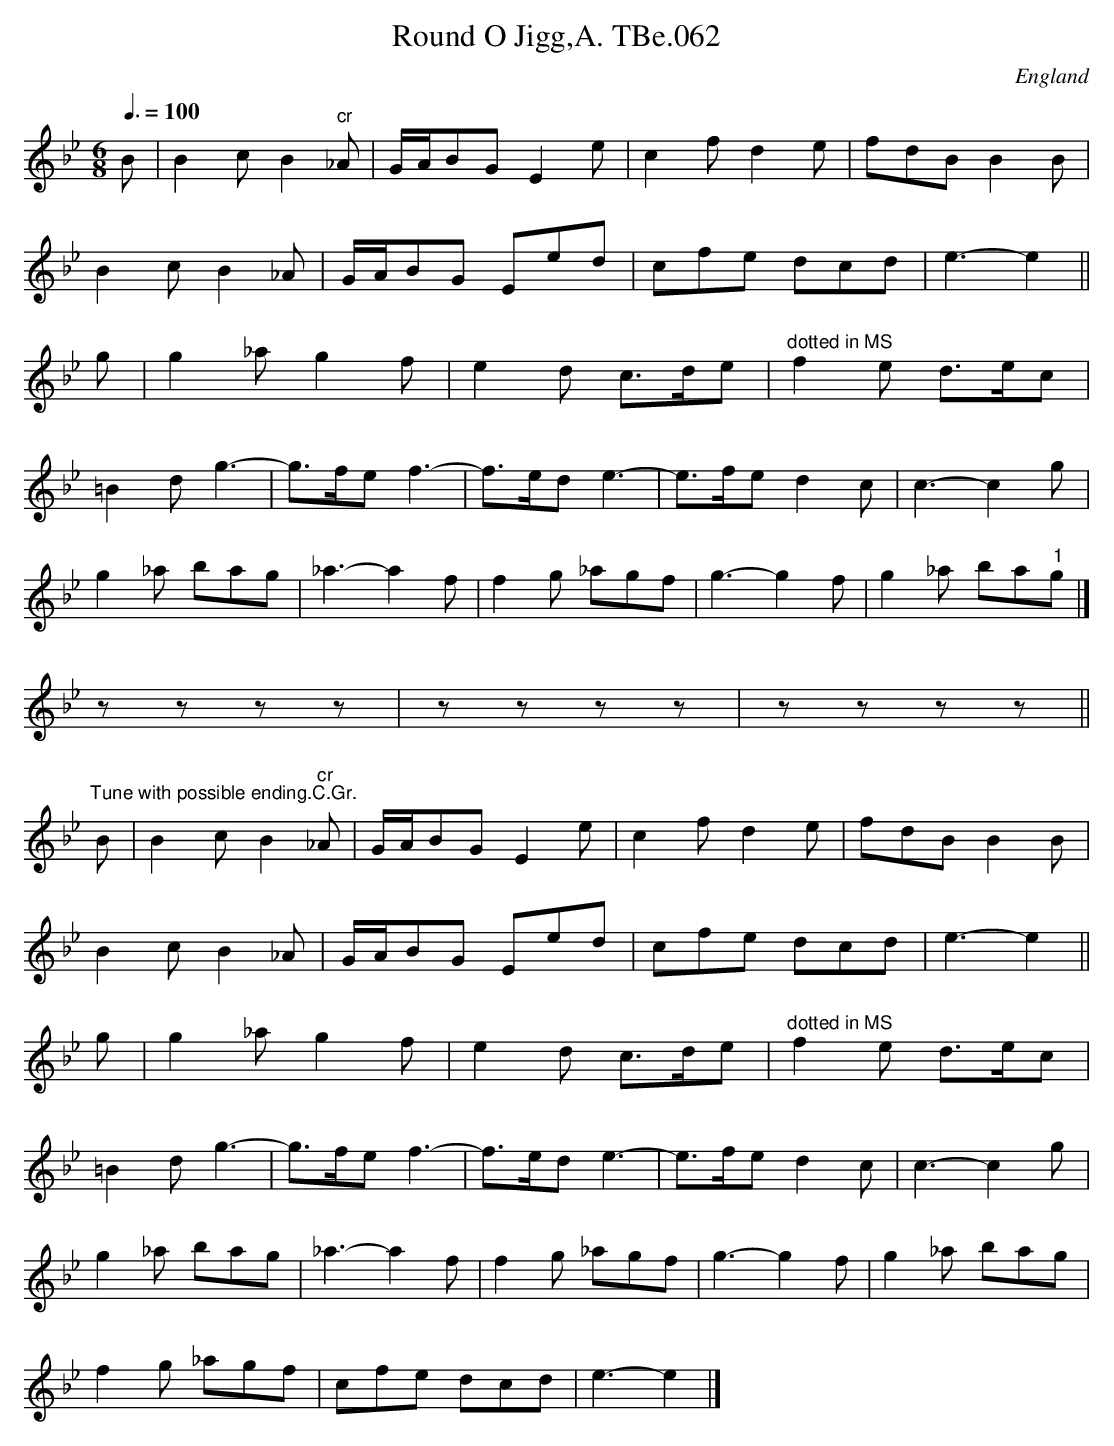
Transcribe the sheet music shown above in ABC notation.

X:1
T:Round O Jigg,A. TBe.062
M:6/8
L:1/8
Q:3/8=100
O:England
K:Bb major
B | B2cB2"^cr"_A | G/A/BG E2 e | c2fd2e | fdB B2B |!
B2cB2_A | G/A/BG Eed | cfe dcd | e3-e2 ||!
g | g2_ag2f |e2d c>de | "^dotted in MS"f2e d>ec |!
=B2d g3-|g>fe f3-|f>ed e3-|e>fe d2c | c3-c2 g |!
g2_a bag |_a3-a2 f | f2g _agf | g3-g2 f | g2_a ba"1"g |] !
zzzz | zzzz | zzzz ||!
"^Tune with possible ending.C.Gr." B | B2cB2"cr"_A | \
G/A/BG E2 e | c2fd2e | fdB B2B |!
B2cB2_A | G/A/BG Eed | cfe dcd | e3-e2 ||!
g | g2_ag2f |e2d c>de | "^dotted in MS"f2e d>ec |!
=B2d g3-|g>fe f3-|f>ed e3-|e>fe d2c | c3-c2 g |!
g2_a bag |_a3-a2 f | f2g _agf | g3-g2 f | g2_a bag |!
^ f2g _agf | cfe dcd | e3-e2 |]
